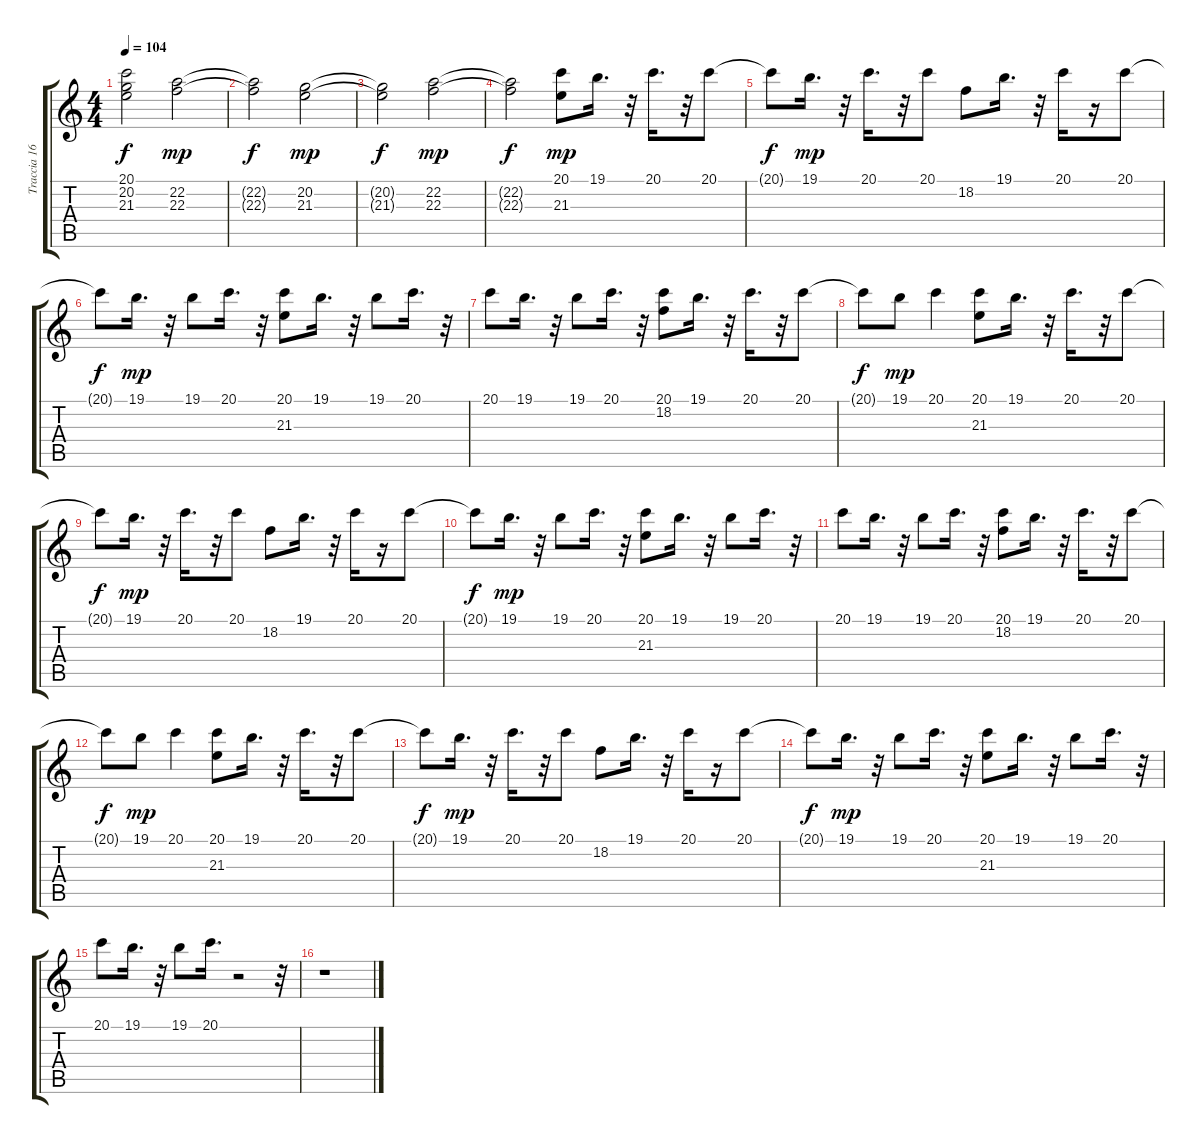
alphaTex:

\track ("Traccia 16" "Traccia 16") {instrument rockorgan}
\staff {score tabs}
\tuning (E4 B3 G3 D3 A2 E2) {hide}
\ts (4 4)
\tempo 104
\clef g2
\ks c
(20.1{t} 20.2{t} 21.3{t}).2{dy f} (22.2 22.3).2{dy mp} |
(22.2{t} 22.3{t}).2{dy f} (20.2 21.3).2{dy mp} |
(20.2{t} 21.3{t}).2{dy f} (22.2 22.3).2{dy mp} |
(22.2{t} 22.3{t}).2{dy f} (20.1 21.3).8{dy mp} 19.1.16{d} r.32 20.1.16{d} r.32 20.1.8 |
20.1{t}.8{dy f} 19.1.16{d dy mp} r.32 20.1.16{d} r.32 20.1.8 18.2.8 19.1.16{d} r.32 20.1.16 r.16 20.1.8 |
20.1{t}.8{dy f} 19.1.16{d dy mp} r.32 19.1.8 20.1.16{d} r.32 (20.1 21.3).8 19.1.16{d} r.32 19.1.8 20.1.16{d} r.32 |
20.1.8 19.1.16{d} r.32 19.1.8 20.1.16{d} r.32 (20.1 18.2).8 19.1.16{d} r.32 20.1.16{d} r.32 20.1.8 |
20.1{t}.8{dy f} 19.1.8{dy mp} 20.1.4 (20.1 21.3).8 19.1.16{d} r.32 20.1.16{d} r.32 20.1.8 |
20.1{t}.8{dy f} 19.1.16{d dy mp} r.32 20.1.16{d} r.32 20.1.8 18.2.8 19.1.16{d} r.32 20.1.16 r.16 20.1.8 |
20.1{t}.8{dy f} 19.1.16{d dy mp} r.32 19.1.8 20.1.16{d} r.32 (20.1 21.3).8 19.1.16{d} r.32 19.1.8 20.1.16{d} r.32 |
20.1.8 19.1.16{d} r.32 19.1.8 20.1.16{d} r.32 (20.1 18.2).8 19.1.16{d} r.32 20.1.16{d} r.32 20.1.8 |
20.1{t}.8{dy f} 19.1.8{dy mp} 20.1.4 (20.1 21.3).8 19.1.16{d} r.32 20.1.16{d} r.32 20.1.8 |
20.1{t}.8{dy f} 19.1.16{d dy mp} r.32 20.1.16{d} r.32 20.1.8 18.2.8 19.1.16{d} r.32 20.1.16 r.16 20.1.8 |
20.1{t}.8{dy f} 19.1.16{d dy mp} r.32 19.1.8 20.1.16{d} r.32 (20.1 21.3).8 19.1.16{d} r.32 19.1.8 20.1.16{d} r.32 |
20.1.8 19.1.16{d} r.32 19.1.8 20.1.16{d} r.2 r.32 |
r.1
